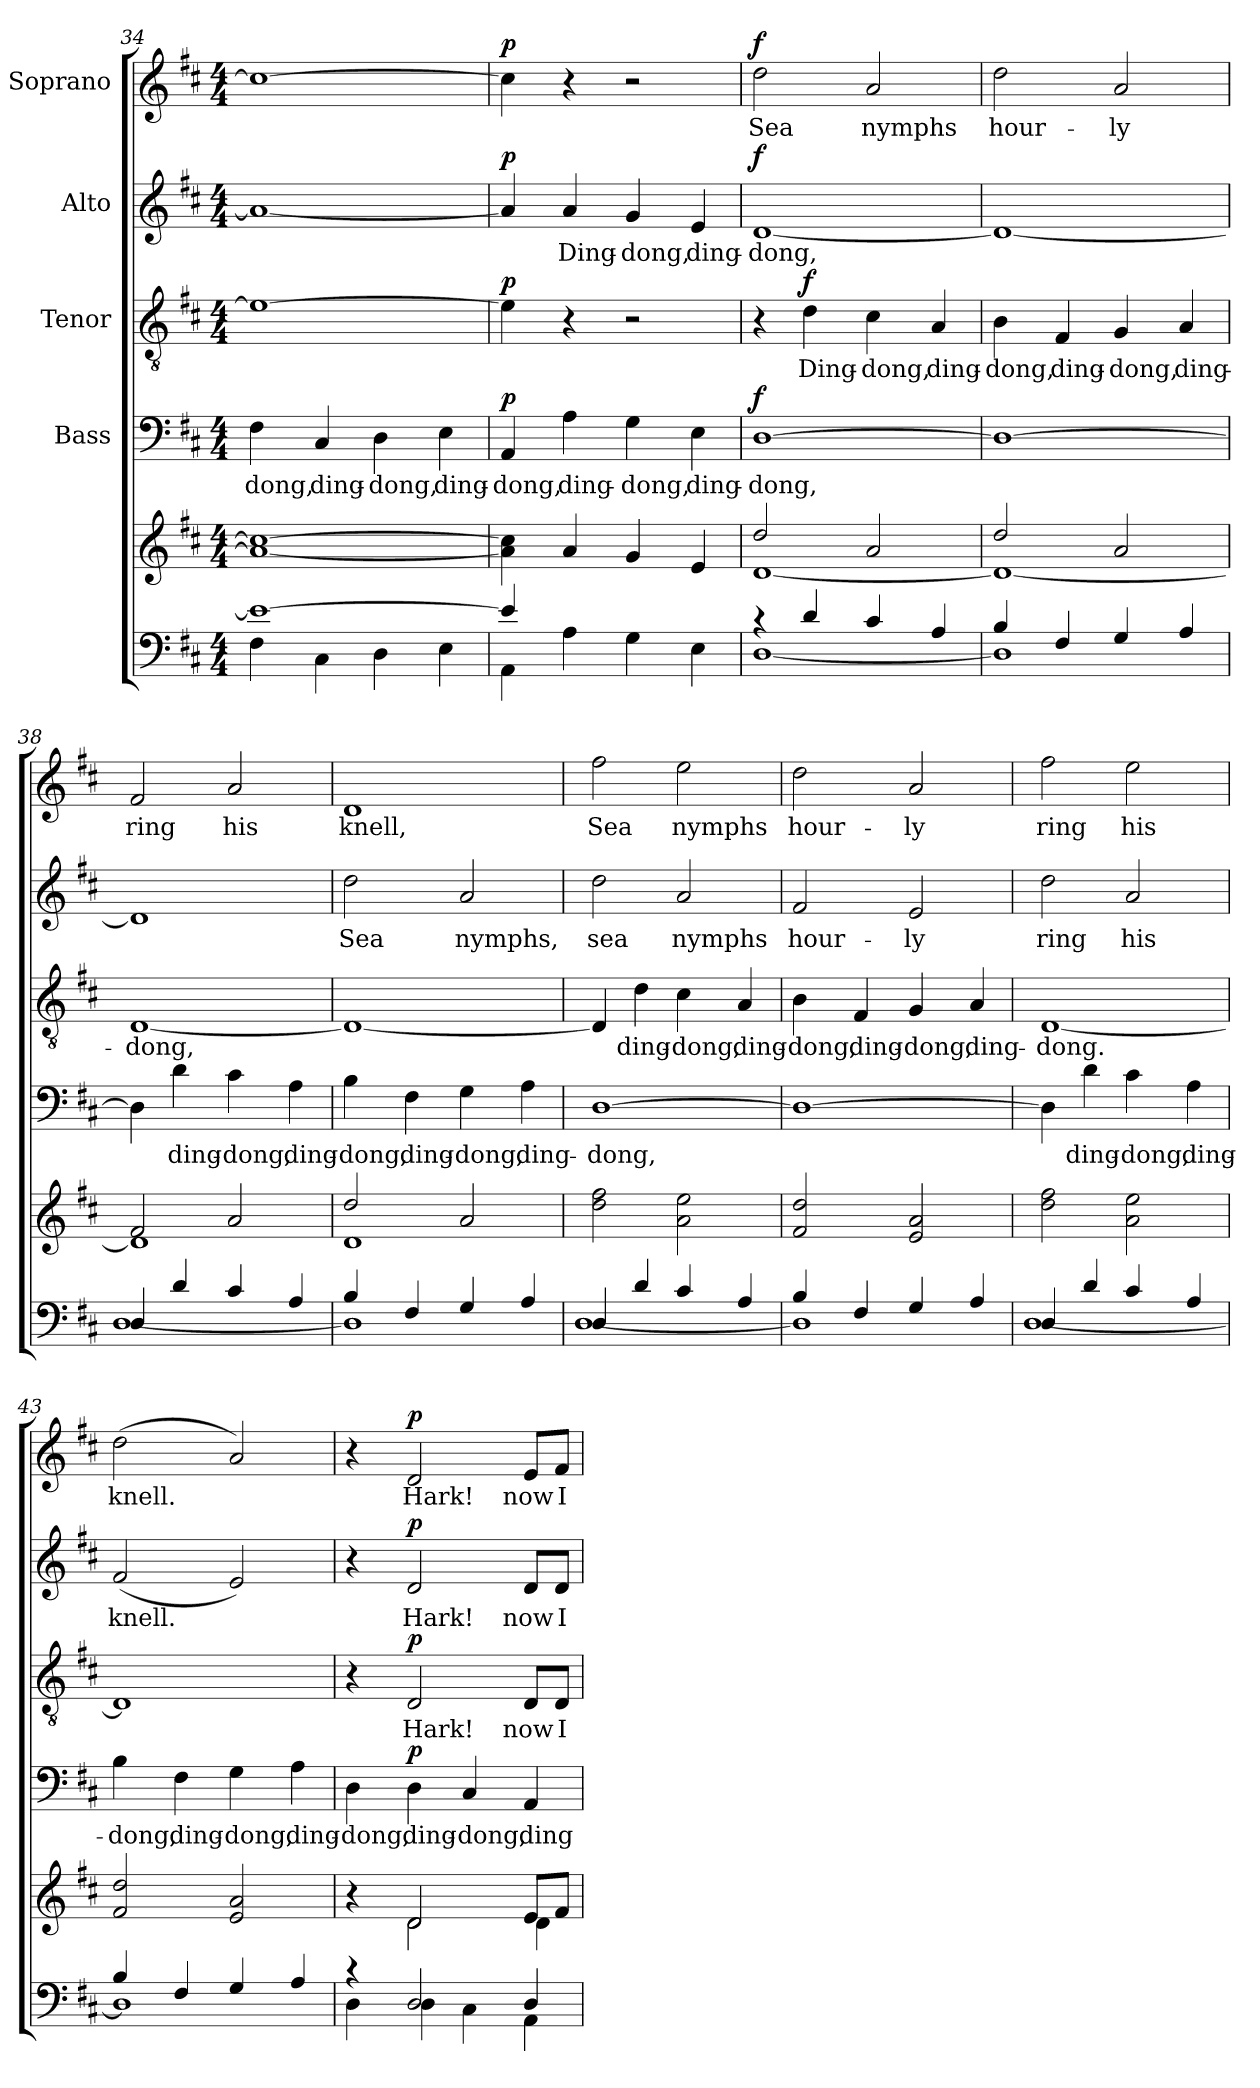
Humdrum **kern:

**kern	**kern	**kern	**text	**dynam	**kern	**text	**dynam	**kern	**text	**dynam	**kern	**text	**dynam
*part5	*part5	*part4	*part4	*part4	*part3	*part3	*part3	*part2	*part2	*part2	*part1	*part1	*part1
*staff6	*staff5	*staff4	*staff4	*staff4	*staff3	*staff3	*staff3	*staff2	*staff2	*staff2	*staff1	*staff1	*staff1
*	*	*I"Bass	*	*	*I"Tenor	*	*	*I"Alto	*	*	*I"Soprano	*	*
*clefF4	*clefG2	*clefF4	*	*	*clefGv2	*	*	*clefG2	*	*	*clefG2	*	*
*k[f#c#]	*k[f#c#]	*k[f#c#]	*	*	*k[f#c#]	*	*	*k[f#c#]	*	*	*k[f#c#]	*	*
*D:	*D:	*D:	*	*	*D:	*	*	*D:	*	*	*D:	*	*
*M4/4	*M4/4	*M4/4	*	*	*M4/4	*	*	*M4/4	*	*	*M4/4	*	*
=34	=34	=34	=34	=34	=34	=34	=34	=34	=34	=34	=34	=34	=34
*^	*	*	*	*	*	*	*	*	*	*	*	*	*
!	!	!	!	!LO:LY:b	!	!	!	!	!	!	!	!	!	!
1e/_	4F#\	1cc#\_ 1a\_	4F#\	-dong,	.	1e\_	.	.	1a/_	.	.	1cc#\_	.	.
!	!	!	!	!LO:LY:b	!	!	!	!	!	!	!	!	!	!
.	4C#\	.	4C#/	ding-	.	.	.	.	.	.	.	.	.	.
!	!	!	!	!LO:LY:b	!	!	!	!	!	!	!	!	!	!
.	4D\	.	4D\	-dong,	.	.	.	.	.	.	.	.	.	.
!	!	!	!	!LO:LY:b	!	!	!	!	!	!	!	!	!	!
.	4E\	.	4E\	ding-	.	.	.	.	.	.	.	.	.	.
=35	=35	=35	=35	=35	=35	=35	=35	=35	=35	=35	=35	=35	=35	=35
!	!	!	!	!LO:LY:b	!	!	!	!	!	!	!	!	!	!
4e/]	4AA\	4cc#\] 4a\]	4AA/	-dong,	p	4e\]	.	p	4a/]	.	p	4cc#\]	.	p
!	!	!	!	!LO:LY:b	!	!	!	!	!	!LO:LY:b	!	!	!	!
4A\	2.ryy	4a/	4A\	ding-	.	4r	.	.	4a/	Ding-	.	4r	.	.
!	!	!	!	!LO:LY:b	!	!	!	!	!	!LO:LY:b	!	!	!	!
4G\	.	4g/	4G\	-dong,	.	2r	.	.	4g/	-dong,	.	2r	.	.
!	!	!	!	!LO:LY:b	!	!	!	!	!	!LO:LY:b	!	!	!	!
4E\	.	4e/	4E\	ding-	.	.	.	.	4e/	ding-	.	.	.	.
=36	=36	=36	=36	=36	=36	=36	=36	=36	=36	=36	=36	=36	=36	=36
*	*	*^	*	*	*	*	*	*	*	*	*	*	*	*
!	!	!	!	!	!LO:LY:b	!	!	!	!	!	!LO:LY:b	!	!	!LO:LY:b	!
4r	[1D\	2dd/	[1d\	[1D\	-dong,	f	4r	.	.	[1d/	-dong,	f	2dd\	Sea	f
!	!	!	!	!	!	!	!	!LO:LY:b	!	!	!	!	!	!	!
4d/	.	.	.	.	.	.	4d\	Ding-	f	.	.	.	.	.	.
!	!	!	!	!	!	!	!	!LO:LY:b	!	!	!	!	!	!LO:LY:b	!
4c#/	.	2a/	.	.	.	.	4c#\	-dong,	.	.	.	.	2a/	nymphs	.
!	!	!	!	!	!	!	!	!LO:LY:b	!	!	!	!	!	!	!
4A/	.	.	.	.	.	.	4A/	ding-	.	.	.	.	.	.	.
=37	=37	=37	=37	=37	=37	=37	=37	=37	=37	=37	=37	=37	=37	=37	=37
!	!	!	!	!	!	!	!	!LO:LY:b	!	!	!	!	!	!LO:LY:b	!
4B/	1D\]	2dd/	1d\_	1D\_	.	.	4B\	-dong,	.	1d/_	.	.	2dd\	hour-	.
!	!	!	!	!	!	!	!	!LO:LY:b	!	!	!	!	!	!	!
4F#/	.	.	.	.	.	.	4F#/	ding-	.	.	.	.	.	.	.
!	!	!	!	!	!	!	!	!LO:LY:b	!	!	!	!	!	!LO:LY:b	!
4G/	.	2a/	.	.	.	.	4G/	-dong,	.	.	.	.	2a/	-ly	.
!	!	!	!	!	!	!	!	!LO:LY:b	!	!	!	!	!	!	!
4A/	.	.	.	.	.	.	4A/	ding-	.	.	.	.	.	.	.
=38	=38	=38	=38	=38	=38	=38	=38	=38	=38	=38	=38	=38	=38	=38	=38
!	!	!	!	!	!	!	!	!LO:LY:b	!	!	!	!	!	!LO:LY:b	!
4D/	[1D\	2f#/	1d\]	4D\]	.	.	[1D/	-dong,	.	1d/]	.	.	2f#/	ring	.
!	!	!	!	!	!LO:LY:b	!	!	!	!	!	!	!	!	!	!
4d/	.	.	.	4d\	ding-	.	.	.	.	.	.	.	.	.	.
!	!	!	!	!	!LO:LY:b	!	!	!	!	!	!	!	!	!LO:LY:b	!
4c#/	.	2a/	.	4c#\	-dong,	.	.	.	.	.	.	.	2a/	his	.
!	!	!	!	!	!LO:LY:b	!	!	!	!	!	!	!	!	!	!
4A/	.	.	.	4A\	ding-	.	.	.	.	.	.	.	.	.	.
=39	=39	=39	=39	=39	=39	=39	=39	=39	=39	=39	=39	=39	=39	=39	=39
!	!	!	!	!	!LO:LY:b	!	!	!	!	!	!LO:LY:b	!	!	!LO:LY:b	!
4B/	1D\]	2dd/	1d\	4B\	-dong,	.	1D/_	.	.	2dd\	Sea	.	1d/	knell,	.
!	!	!	!	!	!LO:LY:b	!	!	!	!	!	!	!	!	!	!
4F#/	.	.	.	4F#\	ding-	.	.	.	.	.	.	.	.	.	.
!	!	!	!	!	!LO:LY:b	!	!	!	!	!	!LO:LY:b	!	!	!	!
4G/	.	2a/	.	4G\	-dong,	.	.	.	.	2a/	nymphs,	.	.	.	.
!	!	!	!	!	!LO:LY:b	!	!	!	!	!	!	!	!	!	!
4A/	.	.	.	4A\	ding-	.	.	.	.	.	.	.	.	.	.
*	*	*v	*v	*	*	*	*	*	*	*	*	*	*	*	*
=40	=40	=40	=40	=40	=40	=40	=40	=40	=40	=40	=40	=40	=40	=40
!	!	!	!	!LO:LY:b	!	!	!	!	!	!LO:LY:b	!	!	!LO:LY:b	!
4D/	[1D\	2ff#\ 2dd\	[1D\	-dong,	.	4D/]	.	.	2dd\	sea	.	2ff#\	Sea	.
!	!	!	!	!	!	!	!LO:LY:b	!	!	!	!	!	!	!
4d/	.	.	.	.	.	4d\	ding-	.	.	.	.	.	.	.
!	!	!	!	!	!	!	!LO:LY:b	!	!	!LO:LY:b	!	!	!LO:LY:b	!
4c#/	.	2ee\ 2a\	.	.	.	4c#\	-dong,	.	2a/	nymphs	.	2ee\	nymphs	.
!	!	!	!	!	!	!	!LO:LY:b	!	!	!	!	!	!	!
4A/	.	.	.	.	.	4A/	ding-	.	.	.	.	.	.	.
=41	=41	=41	=41	=41	=41	=41	=41	=41	=41	=41	=41	=41	=41	=41
!	!	!	!	!	!	!	!LO:LY:b	!	!	!LO:LY:b	!	!	!LO:LY:b	!
4B/	1D\]	2dd/ 2f#/	1D\_	.	.	4B\	-dong,	.	2f#/	hour-	.	2dd\	hour-	.
!	!	!	!	!	!	!	!LO:LY:b	!	!	!	!	!	!	!
4F#/	.	.	.	.	.	4F#/	ding-	.	.	.	.	.	.	.
!	!	!	!	!	!	!	!LO:LY:b	!	!	!LO:LY:b	!	!	!LO:LY:b	!
4G/	.	2a/ 2e/	.	.	.	4G/	-dong,	.	2e/	-ly	.	2a/	-ly	.
!	!	!	!	!	!	!	!LO:LY:b	!	!	!	!	!	!	!
4A/	.	.	.	.	.	4A/	ding-	.	.	.	.	.	.	.
=42	=42	=42	=42	=42	=42	=42	=42	=42	=42	=42	=42	=42	=42	=42
!	!	!	!	!	!	!	!LO:LY:b	!	!	!LO:LY:b	!	!	!LO:LY:b	!
4D/	[1D\	2ff#\ 2dd\	4D\]	.	.	[1D/	-dong.	.	2dd\	ring	.	2ff#\	ring	.
!	!	!	!	!LO:LY:b	!	!	!	!	!	!	!	!	!	!
4d/	.	.	4d\	ding-	.	.	.	.	.	.	.	.	.	.
!	!	!	!	!LO:LY:b	!	!	!	!	!	!LO:LY:b	!	!	!LO:LY:b	!
4c#/	.	2ee\ 2a\	4c#\	-dong,	.	.	.	.	2a/	his	.	2ee\	his	.
!	!	!	!	!LO:LY:b	!	!	!	!	!	!	!	!	!	!
4A/	.	.	4A\	ding-	.	.	.	.	.	.	.	.	.	.
=43	=43	=43	=43	=43	=43	=43	=43	=43	=43	=43	=43	=43	=43	=43
!	!	!	!	!LO:LY:b	!	!	!	!	!	!LO:LY:b	!	!	!LO:LY:b	!
4B/	1D\]	2dd/ 2f#/	4B\	-dong,	.	1D/]	.	.	(2f#/	knell.	.	(2dd\	knell.	.
!	!	!	!	!LO:LY:b	!	!	!	!	!	!	!	!	!	!
4F#/	.	.	4F#\	ding-	.	.	.	.	.	.	.	.	.	.
!	!	!	!	!LO:LY:b	!	!	!	!	!	!	!	!	!	!
4G/	.	2a/ 2e/	4G\	-dong,	.	.	.	.	2e/)	.	.	2a/)	.	.
!	!	!	!	!LO:LY:b	!	!	!	!	!	!	!	!	!	!
4A/	.	.	4A\	ding-	.	.	.	.	.	.	.	.	.	.
=44	=44	=44	=44	=44	=44	=44	=44	=44	=44	=44	=44	=44	=44	=44
*	*	*^	*	*	*	*	*	*	*	*	*	*	*	*
!	!	!	!	!	!LO:LY:b	!	!	!	!	!	!	!	!	!	!
4r	4D\	4r	4ryy	4D\	-dong,	.	4r	.	.	4r	.	.	4r	.	.
!	!	!	!	!	!LO:LY:b	!	!	!LO:LY:b	!	!	!LO:LY:b	!	!	!LO:LY:b	!
2D/	4D\	2d/	2d\	4D\	ding-	p	2D/	Hark!	p	2d/	Hark!	p	2d/	Hark!	p
!	!	!	!	!	!LO:LY:b	!	!	!	!	!	!	!	!	!	!
.	4C#\	.	.	4C#/	-dong,	.	.	.	.	.	.	.	.	.	.
!	!	!	!	!	!LO:LY:b	!	!	!LO:LY:b	!	!	!LO:LY:b	!	!	!LO:LY:b	!
4D/	4AA\	8e/L	4d\	4AA/	ding-	.	8D/L	now	.	8d/L	now	.	8e/L	now	.
!	!	!	!	!	!	!	!	!LO:LY:b	!	!	!LO:LY:b	!	!	!LO:LY:b	!
.	.	8f#/J	.	.	.	.	8D/J	I	.	8d/J	I	.	8f#/J	I	.
*v	*v	*	*	*	*	*	*	*	*	*	*	*	*	*	*
*	*v	*v	*	*	*	*	*	*	*	*	*	*	*	*
=	=	=	=	=	=	=	=	=	=	=	=	=	=
*-	*-	*-	*-	*-	*-	*-	*-	*-	*-	*-	*-	*-	*-
